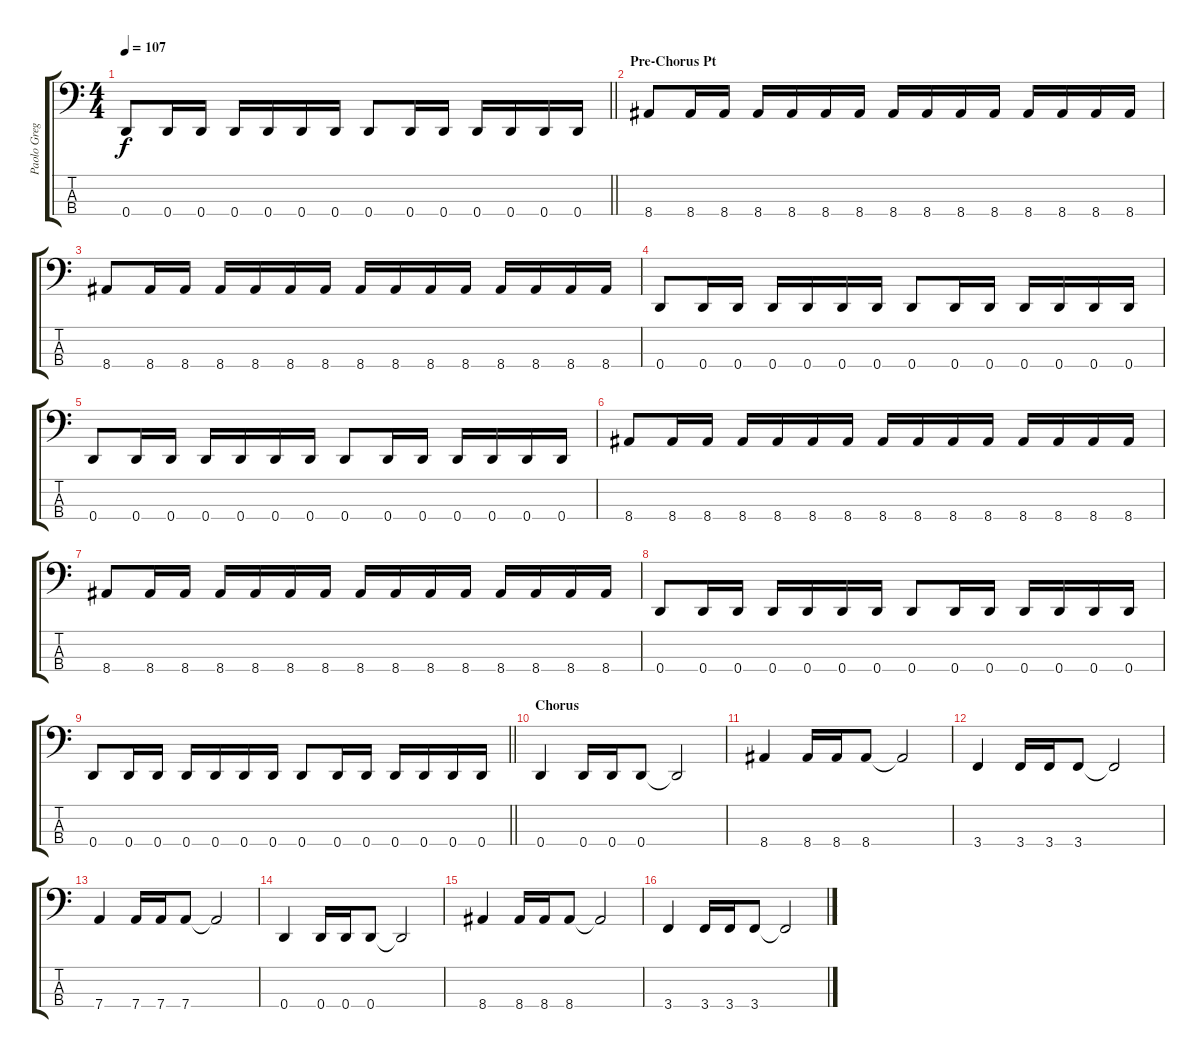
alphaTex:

\track ("Paolo Gregoletto" "Paolo Greg") {instrument electricbasspick}
\staff {score tabs}
\tuning (G2 D2 A1 D1) {hide}
\ts (4 4)
\tempo 107
\clef f4
\barLineRight lightlight
\ks c
0.4.8{dy f} 0.4.16 0.4.16 0.4.16 0.4.16 0.4.16 0.4.16 0.4.8 0.4.16 0.4.16 0.4.16 0.4.16 0.4.16 0.4.16 |
\section ("" "Pre-Chorus Pt")
8.4.8 8.4.16 8.4.16 8.4.16 8.4.16 8.4.16 8.4.16 8.4.16 8.4.16 8.4.16 8.4.16 8.4.16 8.4.16 8.4.16 8.4.16 |
8.4.8 8.4.16 8.4.16 8.4.16 8.4.16 8.4.16 8.4.16 8.4.16 8.4.16 8.4.16 8.4.16 8.4.16 8.4.16 8.4.16 8.4.16 |
0.4.8 0.4.16 0.4.16 0.4.16 0.4.16 0.4.16 0.4.16 0.4.8 0.4.16 0.4.16 0.4.16 0.4.16 0.4.16 0.4.16 |
0.4.8 0.4.16 0.4.16 0.4.16 0.4.16 0.4.16 0.4.16 0.4.8 0.4.16 0.4.16 0.4.16 0.4.16 0.4.16 0.4.16 |
8.4.8 8.4.16 8.4.16 8.4.16 8.4.16 8.4.16 8.4.16 8.4.16 8.4.16 8.4.16 8.4.16 8.4.16 8.4.16 8.4.16 8.4.16 |
8.4.8 8.4.16 8.4.16 8.4.16 8.4.16 8.4.16 8.4.16 8.4.16 8.4.16 8.4.16 8.4.16 8.4.16 8.4.16 8.4.16 8.4.16 |
0.4.8 0.4.16 0.4.16 0.4.16 0.4.16 0.4.16 0.4.16 0.4.8 0.4.16 0.4.16 0.4.16 0.4.16 0.4.16 0.4.16 |
\barLineRight lightlight
0.4.8 0.4.16 0.4.16 0.4.16 0.4.16 0.4.16 0.4.16 0.4.8 0.4.16 0.4.16 0.4.16 0.4.16 0.4.16 0.4.16 |
\section ("" "Chorus")
0.4.4 0.4.16 0.4.16 0.4.8 0.4{t}.2 |
8.4.4 8.4.16 8.4.16 8.4.8 8.4{t}.2 |
3.4.4 3.4.16 3.4.16 3.4.8 3.4{t}.2 |
7.4.4 7.4.16 7.4.16 7.4.8 7.4{t}.2 |
0.4.4 0.4.16 0.4.16 0.4.8 0.4{t}.2 |
8.4.4 8.4.16 8.4.16 8.4.8 8.4{t}.2 |
3.4.4 3.4.16 3.4.16 3.4.8 3.4{t}.2
